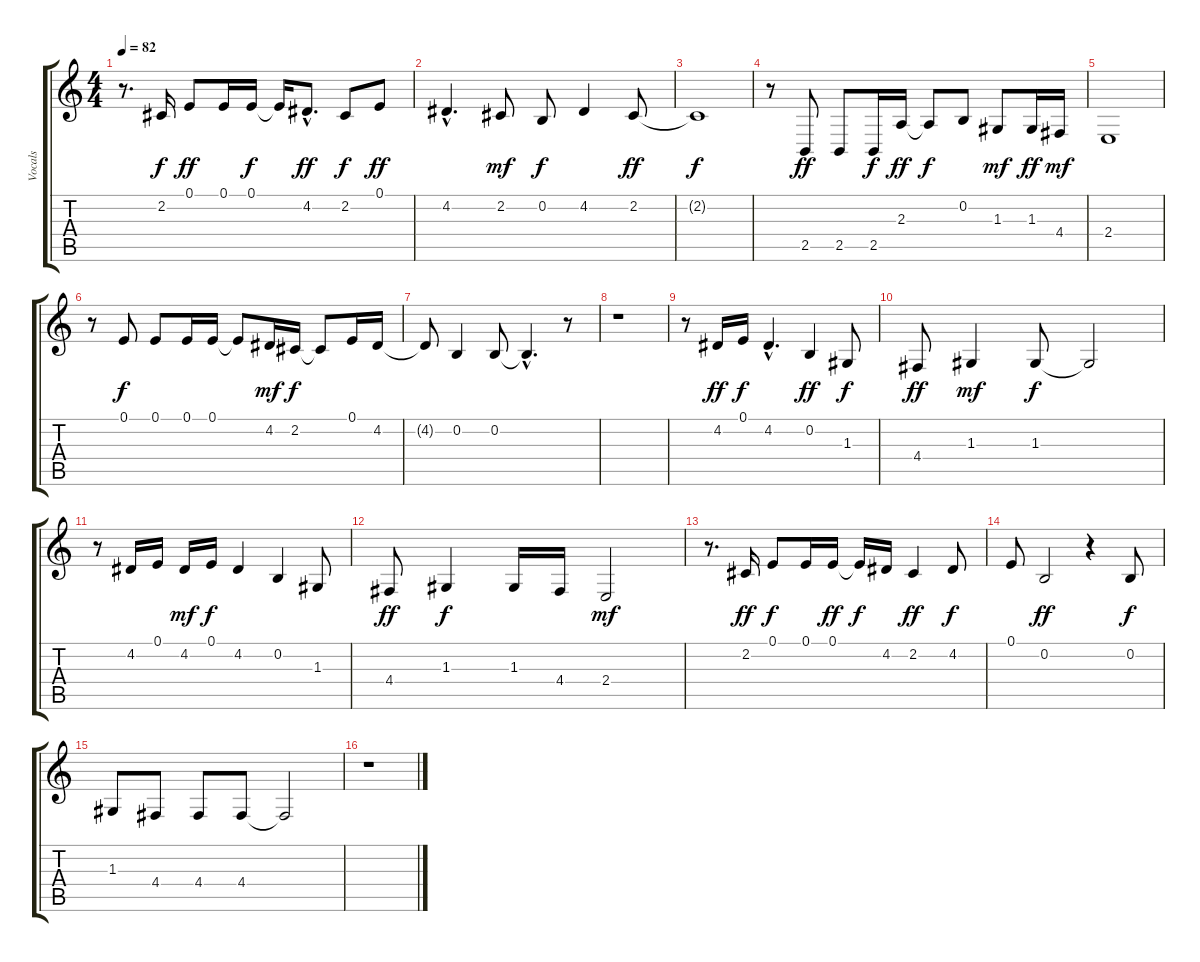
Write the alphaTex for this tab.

\track ("Vocals" "Vocals") {instrument flute}
\staff {score tabs}
\tuning (E4 B3 G3 D3 A2 E2) {hide}
\ts (4 4)
\tempo 82
\clef g2
\ks c
r.8{d dy f} 2.2.16 0.1.8{dy ff} 0.1.16 0.1.16{dy f} 0.1{t}.16 4.2{hac}.8{d dy ff} 2.2.8{dy f} 0.1.8{dy ff} |
4.2{hac}.4{d} 2.2.8{dy mf} 0.2.8{dy f} 4.2.4 2.2.8{dy ff} |
2.2{t}.1{dy f} |
r.8 2.5.8{dy ff} 2.5.8 2.5.16{dy f} 2.3.16{dy ff} 2.3{t}.8{dy f} 0.2.8 1.3.8{dy mf} 1.3.16{dy ff} 4.4.16{dy mf} |
2.4.1 |
r.8 0.1.8{dy f} 0.1.8 0.1.16 0.1.16 0.1{t}.8 4.2.16{dy mf} 2.2.16{dy f} 2.2{t}.8 0.1.16 4.2.16 |
4.2{t}.8 0.2.4 0.2.8 0.2{hac t}.4{d} r.8 |
r.1 |
r.8 4.2.16{dy ff} 0.1.16{dy f} 4.2{hac}.4{d} 0.2.4{dy ff} 1.3.8{dy f} |
4.4.8{dy ff} 1.3.4{dy mf} 1.3.8{dy f} 1.3{t}.2 |
r.8 4.2.16 0.1.16 4.2.16{dy mf} 0.1.16{dy f} 4.2.4 0.2.4 1.3.8 |
4.4.8{dy ff} 1.3.4{dy f} 1.3.16 4.4.16 2.4.2{dy mf} |
r.8{d} 2.2.16{dy ff} 0.1.8{dy f} 0.1.16 0.1.16{dy ff} 0.1{t}.16{dy f} 4.2.16 2.2.4{dy ff} 4.2.8{dy f} |
0.1.8 0.2.2{dy ff} r.4 0.2.8{dy f} |
1.3.8 4.4.8 4.4.8 4.4.8 4.4{t}.2 |
r.1
